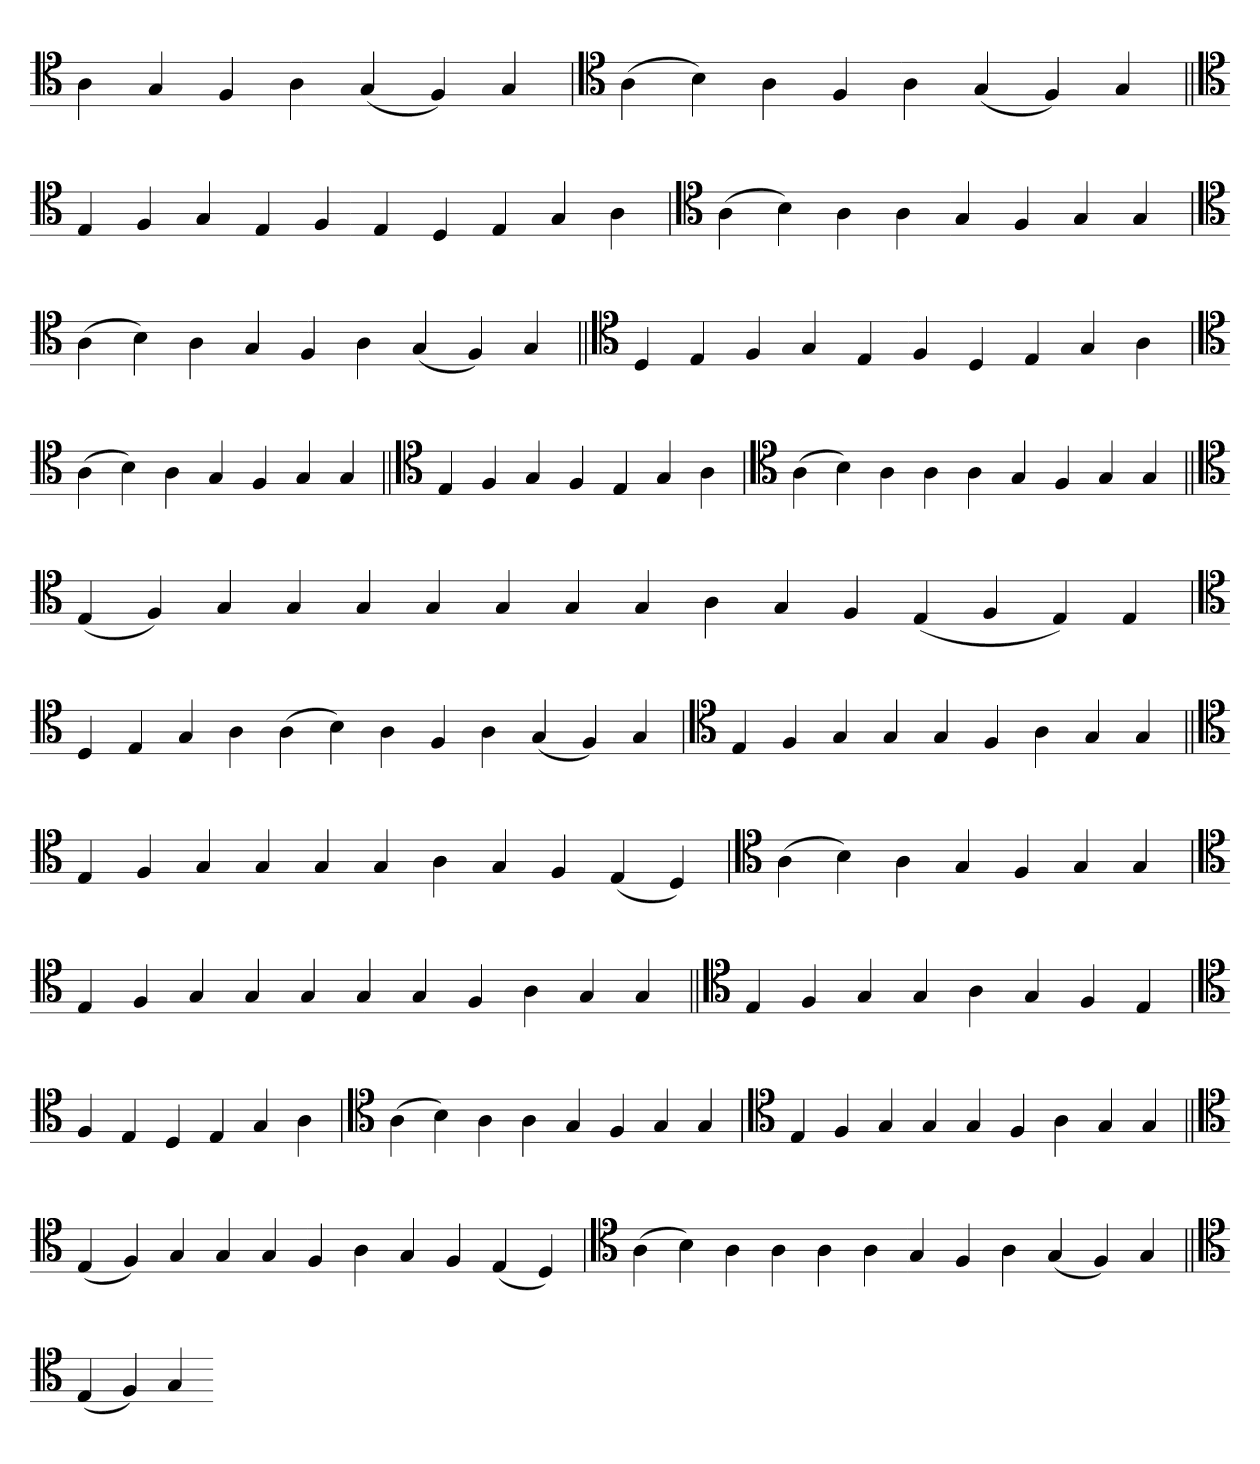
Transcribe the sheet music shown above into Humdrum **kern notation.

**kern
*part1
*staff1
*clefC4
=
4A
4G
4F
4A
(4G
4F)
4G
='
*clefC4
(4A
4B)
4A
4F
4A
(4G
4F)
4G
=||
*clefC4
4E
4F
4G
4E
4F
4E
4D
4E
4G
4A
='
*clefC4
(4A
4B)
4A
4A
4G
4F
4G
4G
='
*clefC4
(4A
4B)
4A
4G
4F
4A
(4G
4F)
4G
=||
*clefC4
4D
4E
4F
4G
4E
4F
4D
4E
4G
4A
='
*clefC4
(4A
4B)
4A
4G
4F
4G
4G
=||
*clefC4
4E
4F
4G
4F
4E
4G
4A
='
*clefC4
(4A
4B)
4A
4A
4A
4G
4F
4G
4G
=||
*clefC4
(4E
4F)
4G
4G
4G
4G
4G
4G
4G
4A
4G
4F
(4E
4F
4E)
4E
=`
*clefC4
4D
4E
4G
4A
(4A
4B)
4A
4F
4A
(4G
4F)
4G
='
*clefC4
4E
4F
4G
4G
4G
4F
4A
4G
4G
=||
*clefC4
4E
4F
4G
4G
4G
4G
4A
4G
4F
(4E
4D)
=`
*clefC4
(4A
4B)
4A
4G
4F
4G
4G
='
*clefC4
4E
4F
4G
4G
4G
4G
4G
4F
4A
4G
4G
=||
*clefC4
4E
4F
4G
4G
4A
4G
4F
4E
=`
*clefC4
4F
4E
4D
4E
4G
4A
=`
*clefC4
(4A
4B)
4A
4A
4G
4F
4G
4G
='
*clefC4
4E
4F
4G
4G
4G
4F
4A
4G
4G
=||
*clefC4
(4E
4F)
4G
4G
4G
4F
4A
4G
4F
(4E
4D)
=`
*clefC4
(4A
4B)
4A
4A
4A
4A
4G
4F
4A
(4G
4F)
4G
=||
*clefC4
(4E
4F)
4G
=-
*-
